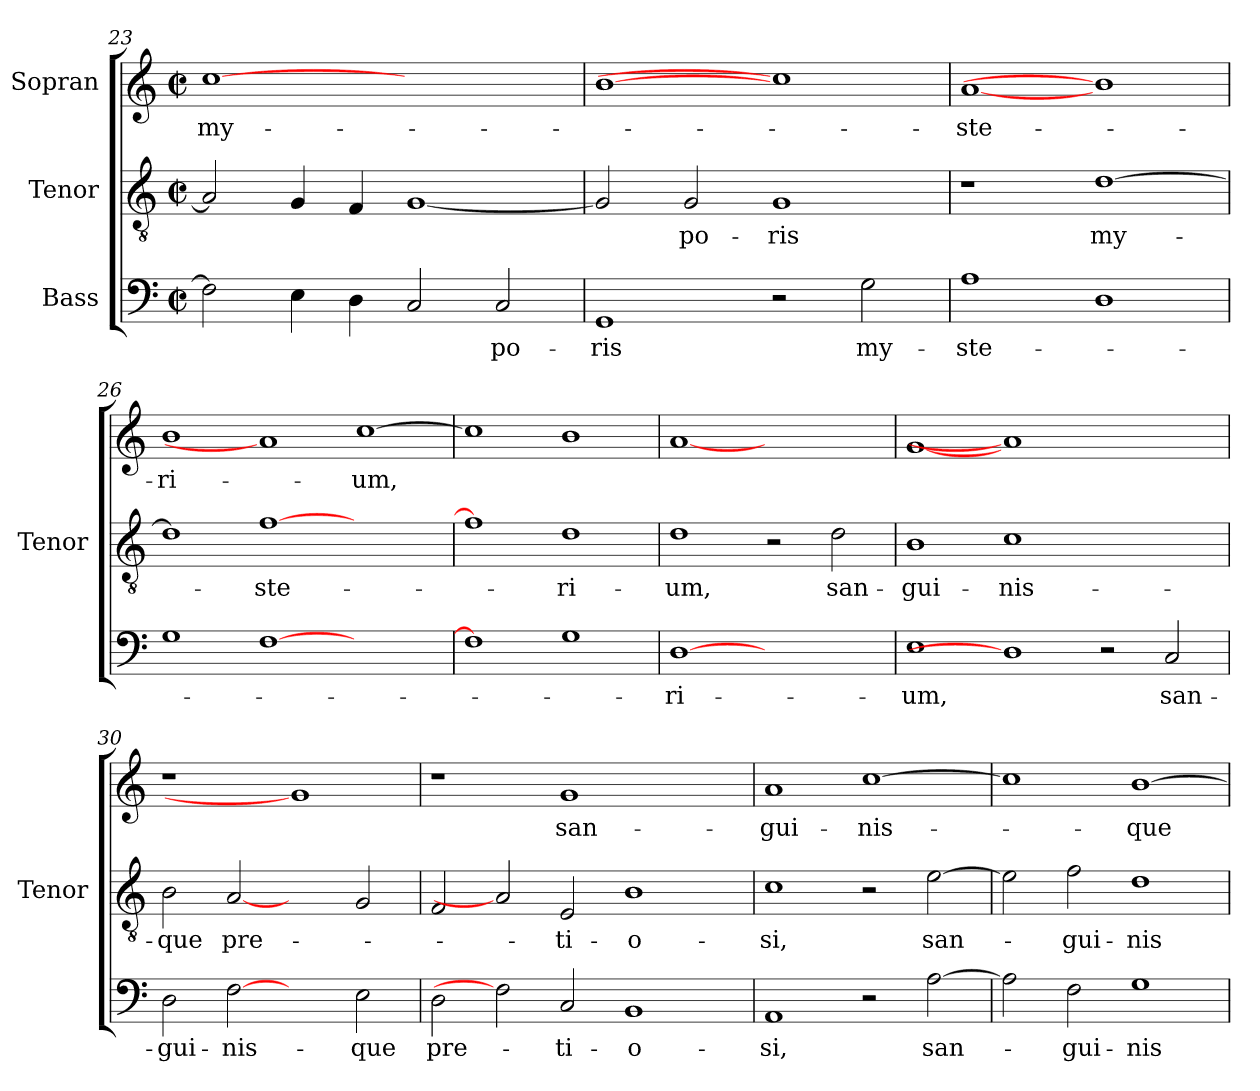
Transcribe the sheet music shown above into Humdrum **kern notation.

**kern	**text	**kern	**text	**kern	**text
*part3	*part3	*part2	*part2	*part1	*part1
*staff3	*staff3	*staff2	*staff2	*staff1	*staff1
*I"Bass	*	*I"Tenor	*	*I"Sopran	*
*	*	*I'Tenor	*	*	*
*clefF4	*	*clefGv2	*	*clefG2	*
*	*	*ITrd7c12	*	*	*
*k[]	*	*k[]	*	*k[]	*
*M2/2	*	*M2/2	*	*M2/2	*
*met(c|)	*	*met(c|)	*	*met(c|)	*
=23	=23	=23	=23	=23	=23
!	!	!	!	!	!LO:LY:b:color=#000000
2Fi\]	.	2AAi/]	.	[1cci	my-
4Ei\	.	4GGi/	.	.	.
4Di\	.	4FFi/	.	.	.
2Ci/	.	[<1GGi	.	1ryy	.
!	!LO:LY:b:color=#000000	!	!	!	!
2Ci/	-po-	.	.	.	.
=24	=24	=24	=24	=24	=24
!	!LO:LY:b:color=#000000	!	!	!	!
1GGi	-ris	2GGi/]	.	[1bi	.
!	!	!	!LO:LY:b:color=#000000	!	!
.	.	2GGi/	-po-	.	.
!	!	!	!LO:LY:b:color=#000000	!	!
2r	.	1GGi	-ris	1cci]	.
!	!LO:LY:b:color=#000000	!	!	!	!
2Gi\	my-	.	.	.	.
=25	=25	=25	=25	=25	=25
!	!LO:LY:b:color=#000000	!	!	!	!
!	!	!	!	!	!LO:LY:b:color=#000000
1Ai	-ste-	1r	.	[1ai	-ste-
!	!	!	!LO:LY:b:color=#000000	!	!
1Di	.	[>1Di	my-	1bi]	.
=26	=26	=26	=26	=26	=26
!	!	!	!	!	!LO:LY:b:color=#000000
1Gi	.	1Di]	.	1bi	-ri-
!	!	!	!LO:LY:b:color=#000000	!	!
[>1Fi	.	[>1Fi	-ste-	1ai]	.
!	!	!	!	!	!LO:LY:b:color=#000000
1ryy	.	1ryy	.	[>1cci	-um,
=27	=27	=27	=27	=27	=27
1Fi]	.	1Fi]	.	1cci]	.
!	!	!	!LO:LY:b:color=#000000	!	!
1Gi	.	1Di	-ri-	1bi	.
=28	=28	=28	=28	=28	=28
!	!LO:LY:b:color=#000000	!	!	!	!
!	!	!	!LO:LY:b:color=#000000	!	!
[1Di	-ri-	1Di	-um,	[1ai	.
1ryy	.	2r	.	1ryy	.
!	!	!	!LO:LY:b:color=#000000	!	!
.	.	2Di\	san-	.	.
!!LO:LB:g=z
=29	=29	=29	=29	=29	=29
!	!LO:LY:b:color=#000000	!	!	!	!
!	!	!	!LO:LY:b:color=#000000	!	!
1Ei	-um,	1BBi	-gui-	[1gi	.
!	!	!	!LO:LY:b:color=#000000	!	!
1Di]	.	1Ci	-nis-	1ai]	.
2r	.	1ryy	.	1ryy	.
!	!LO:LY:b:color=#000000	!	!	!	!
2Ci/	san-	.	.	.	.
=30	=30	=30	=30	=30	=30
!	!LO:LY:b:color=#000000	!	!	!	!
!	!	!	!LO:LY:b:color=#000000	!LO:N:vis=1	!
2Di\	-gui-	2BBi\	-que	1r	.
!	!LO:LY:b:color=#000000	!	!	!	!
!	!	!	!LO:LY:b:color=#000000	!	!
[2Fi	-nis-	[2AAi	pre-	.	.
2ryy	.	2ryy	.	1gi]	.
!	!LO:LY:b:color=#000000	!	!	!	!
2Ei\	-que	2GGi/	.	.	.
=31	=31	=31	=31	=31	=31
!	!LO:LY:b:color=#000000	!	!	!	!
2Di\	pre-	2FFi/	.	1r	.
2Fi]	.	2AAi]	.	.	.
!	!LO:LY:b:color=#000000	!	!	!	!
!	!	!	!LO:LY:b:color=#000000	!	!
!	!	!	!	!	!LO:LY:b:color=#000000
2Ci/	-ti-	2EEi/	-ti-	1gi	san-
!	!LO:LY:b:color=#000000	!	!	!	!
!	!	!	!LO:LY:b:color=#000000	!	!
1BBi	-o-	1BBi	-o-	.	.
.	.	.	.	2ryy	.
=32	=32	=32	=32	=32	=32
!	!LO:LY:b:color=#000000	!	!	!	!
!	!	!	!LO:LY:b:color=#000000	!	!
!	!	!	!	!	!LO:LY:b:color=#000000
1AAi	-si,	1Ci	-si,	1ai	-gui-
!	!	!	!	!	!LO:LY:b:color=#000000
2r	.	2r	.	[>1cci	-nis-
!	!LO:LY:b:color=#000000	!	!	!	!
!	!	!	!LO:LY:b:color=#000000	!	!
[>2Ai\	san-	[>2Ei\	san-	.	.
=33	=33	=33	=33	=33	=33
2Ai\]	.	2Ei\]	.	1cci]	.
!	!LO:LY:b:color=#000000	!	!	!	!
!	!	!	!LO:LY:b:color=#000000	!	!
2Fi\	-gui-	2Fi\	-gui-	.	.
!	!LO:LY:b:color=#000000	!	!	!	!
!	!	!	!LO:LY:b:color=#000000	!	!
!	!	!	!	!	!LO:LY:b:color=#000000
1Gi	-nis-	1Di	-nis-	[>1bi	-que
=	=	=	=	=	=
*-	*-	*-	*-	*-	*-
